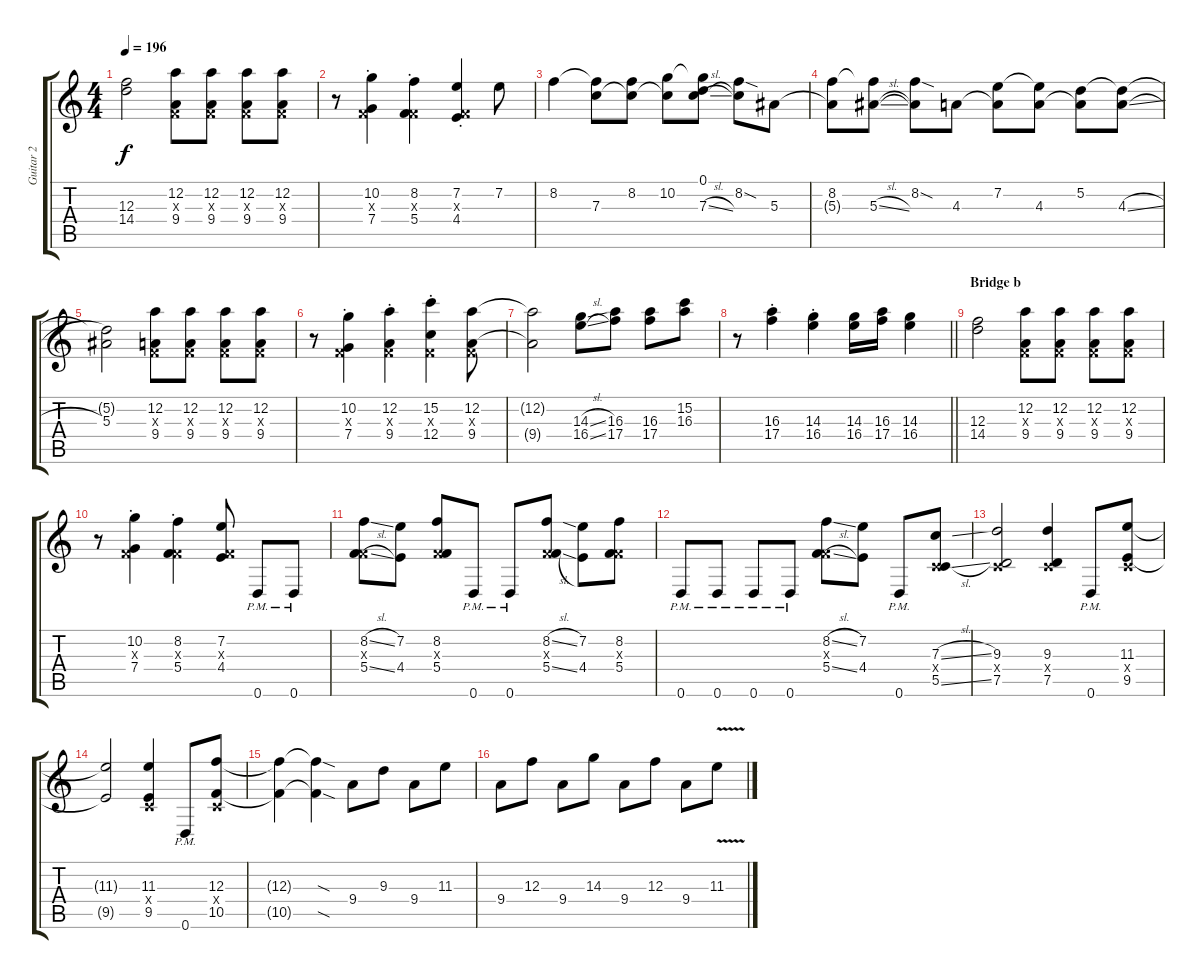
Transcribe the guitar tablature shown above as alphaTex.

\track ("Guitar 2" "Guitar 2") {instrument distortionguitar}
\staff {score tabs}
\tuning (D4 A3 F3 C3 G2 D2) {hide}
\ts (4 4)
\tempo 196
\clef g2
\ks c
(12.3 14.4).2{dy f} (12.2 0.3{x} 9.4).8 (12.2 0.3{x} 9.4).8 (12.2 0.3{x} 9.4).8 (12.2 0.3{x} 9.4).8 |
r.8 (10.2{st} 0.3{x} 7.4{st}).4 (8.2{st} 0.3{x} 5.4{st}).4 (7.2{st} 0.3{x} 4.4{st}).4 7.2.8 |
8.2.4 (8.2{t} 7.3).8 (8.2 7.3{t}).8 (10.2 7.3{t}).8 (0.1 10.2{t} 7.3{sl}).8 (8.2{sod} 7.3{t}).8 5.3.8 |
(8.2 5.3{t}).8 (8.2{t} 5.3{sl}).8 (8.2{sod} 5.3{t}).8 4.3.8 (7.2 4.3{t}).8 (7.2{t} 4.3).8 (5.2 4.3{t}).8 (5.2{t} 4.3{sl}).8 |
(5.2{t} 5.3).2 (12.2 0.3{x} 9.4).8 (12.2 0.3{x} 9.4).8 (12.2 0.3{x} 9.4).8 (12.2 0.3{x} 9.4).8 |
r.8 (10.2{st} 0.3{x} 7.4{st}).4 (12.2{st} 0.3{x} 9.4{st}).4 (15.2{st} 0.3{x} 12.4{st}).4 (12.2 0.3{x} 9.4).8 |
(12.2{t} 9.4{t}).2 (14.3{sl} 16.4{sl}).8 (16.3 17.4).8 (16.3 17.4).8 (15.2 16.3).8 |
\barLineRight lightlight
r.8 (16.3{st} 17.4{st}).4 (14.3{st} 16.4{st}).4 (14.3 16.4).16 (16.3 17.4).16 (14.3 16.4).4 |
\section ("" "Bridge b")
(12.3 14.4).2 (12.2 0.3{x} 9.4).8{instrument distortionguitar} (12.2 0.3{x} 9.4).8 (12.2 0.3{x} 9.4).8 (12.2 0.3{x} 9.4).8 |
r.8 (10.2{st} 0.3{x} 7.4{st}).4 (8.2{st} 0.3{x} 5.4{st}).4 (7.2 0.3{x} 4.4).8 0.6{pm}.8 0.6{pm}.8 |
(8.2{sl} 0.3{x} 5.4{sl}).8 (7.2 4.4).8 (8.2 0.3{x} 5.4).8 0.6{pm}.8 0.6{pm}.8 (8.2{sl} 0.3{x} 5.4{sl}).8 (7.2 4.4).8 (8.2 0.3{x} 5.4).8 |
0.6{pm}.8 0.6{pm}.8 0.6{pm}.8 0.6{pm}.8 (8.2{sl} 0.3{x} 5.4{sl}).8 (7.2 4.4).8 0.6{pm}.8 (7.3{sl} 0.4{x} 5.5{sl}).8 |
(9.3 0.4{x} 7.5).2 (9.3 0.4{x} 7.5).4 0.6{pm}.8 (11.3 0.4{x} 9.5).8 |
(11.3{t} 9.5{t}).2 (11.3 0.4{x} 9.5).4 0.6{pm}.8 (12.3 0.4{x} 10.5).8 |
(12.3{t} 10.5{t}).4 (12.3{sod t} 10.5{sod t}).4 9.4.8 9.3.8 9.4.8 11.3.8 |
9.4.8 12.3.8 9.4.8 14.3.8 9.4.8 12.3.8 9.4.8 11.3{v}.8
